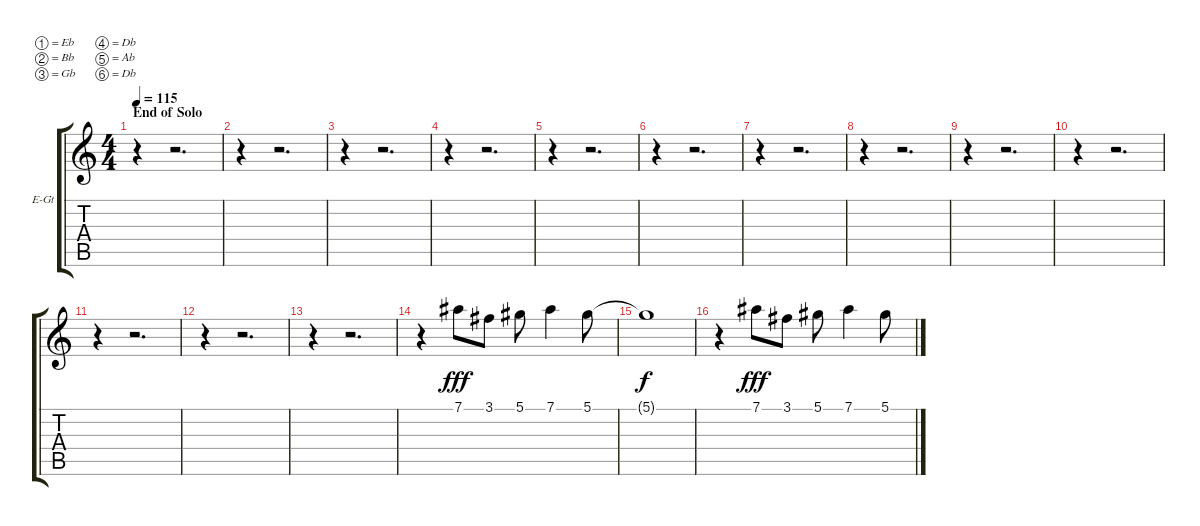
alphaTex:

\bracketExtendMode groupsimilarinstruments
\firstSystemTrackNameOrientation horizontal
\otherSystemsTrackNameOrientation horizontal
\track ("Harmony Guitar" "E-Gt") {instrument distortionguitar}
\staff {score tabs}
\tuning (Eb4 Bb3 Gb3 Db3 Ab2 Db2)
\ts (4 4)
\section ("" "End of Solo")
\tempo 115
\clef g2
\ks c
r.4{dy fff} r.2{d} |
r.4 r.2{d} |
r.4 r.2{d} |
r.4 r.2{d} |
r.4 r.2{d} |
r.4 r.2{d} |
r.4 r.2{d} |
r.4 r.2{d} |
r.4 r.2{d} |
r.4 r.2{d} |
r.4 r.2{d} |
r.4 r.2{d} |
r.4 r.2{d} |
r.4 7.1.8 3.1.8 5.1.8 7.1.4 5.1.8 |
5.1{t}.1{dy f} |
r.4 7.1.8{dy fff} 3.1.8 5.1.8 7.1.4 5.1.8
